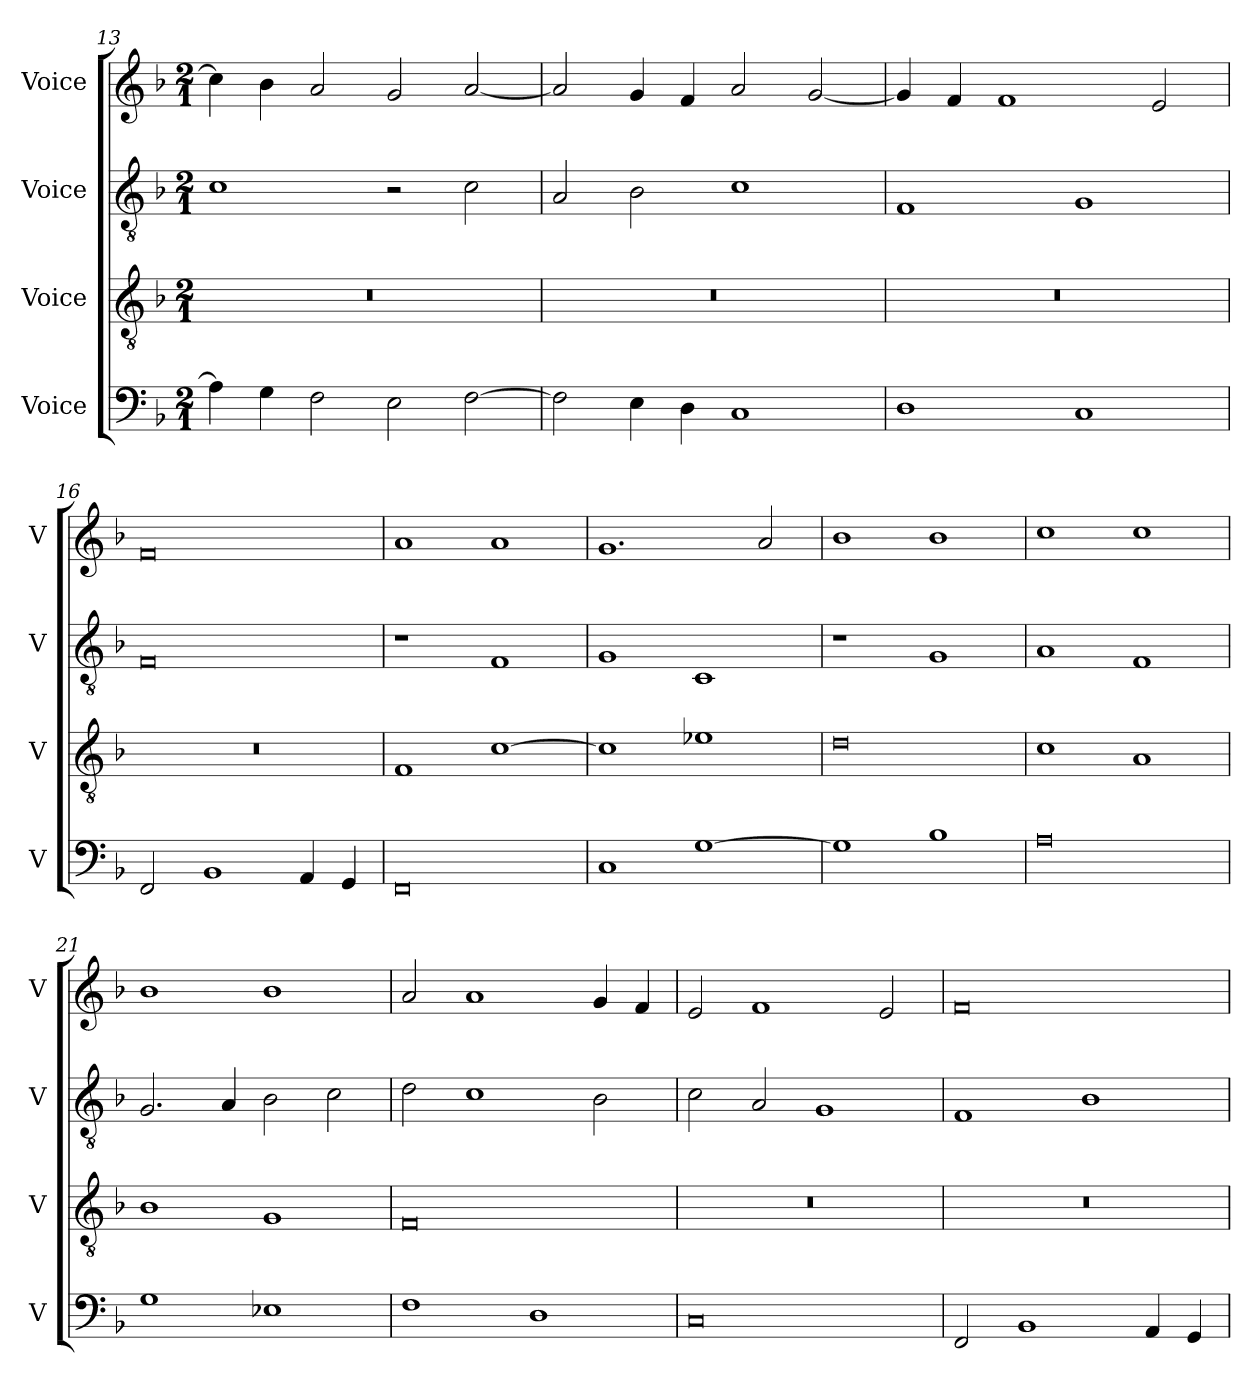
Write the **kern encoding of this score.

**kern	**kern	**kern	**kern
*part4	*part3	*part2	*part1
*staff4	*staff3	*staff2	*staff1
*I"Voice	*I"Voice	*I"Voice	*I"Voice
*I'V	*I'V	*I'V	*I'V
*clefF4	*clefGv2	*clefGv2	*clefG2
*k[b-]	*k[b-]	*k[b-]	*k[b-]
*M2/1	*M2/1	*M2/1	*M2/1
=13	=13	=13	=13
4A\]	0r	1c	4cc\]
4G\	.	.	4b-\
2F\	.	.	2a/
2E\	.	2r	2g/
[2F\	.	2c\	[2a/
!!LO:PB:g=z
=14	=14	=14	=14
2F\]	0r	2A/	2a/]
4E\	.	2B-\	4g/
4D\	.	.	4f/
1C	.	1c	2a/
.	.	.	[2g/
=15	=15	=15	=15
1D	0r	1F	4g/]
.	.	.	4f/
.	.	.	1f
1C	.	1G	.
.	.	.	2e/
=16	=16	=16	=16
2FF/	0r	0F	0f
1BB-	.	.	.
4AA/	.	.	.
4GG/	.	.	.
=17	=17	=17	=17
0FF	1F	1r	1a
.	[1c	1F	1a
!!LO:LB:g=z
=18	=18	=18	=18
1C	1c]	1G	1.g
[1G	1e-X	1C	.
.	.	.	2a/
=19	=19	=19	=19
1G]	0d	1r	1b-
1B-	.	1G	1b-
=20	=20	=20	=20
0A	1c	1A	1cc
.	1A	1F	1cc
=21	=21	=21	=21
1G	1B-	2.G/	1b-
.	.	4A/	.
1E-X	1G	2B-\	1b-
.	.	2c\	.
!!LO:LB:g=z
=22	=22	=22	=22
1F	0F	2d\	2a/
.	.	1c	1a
1D	.	.	.
.	.	2B-\	4g/
.	.	.	4f/
=23	=23	=23	=23
0C	0r	2c\	2e/
.	.	2A/	1f
.	.	1G	.
.	.	.	2e/
=24	=24	=24	=24
2FF/	0r	1F	0f
1BB-	.	.	.
.	.	1B-	.
4AA/	.	.	.
4GG/	.	.	.
=	=	=	=
*-	*-	*-	*-
